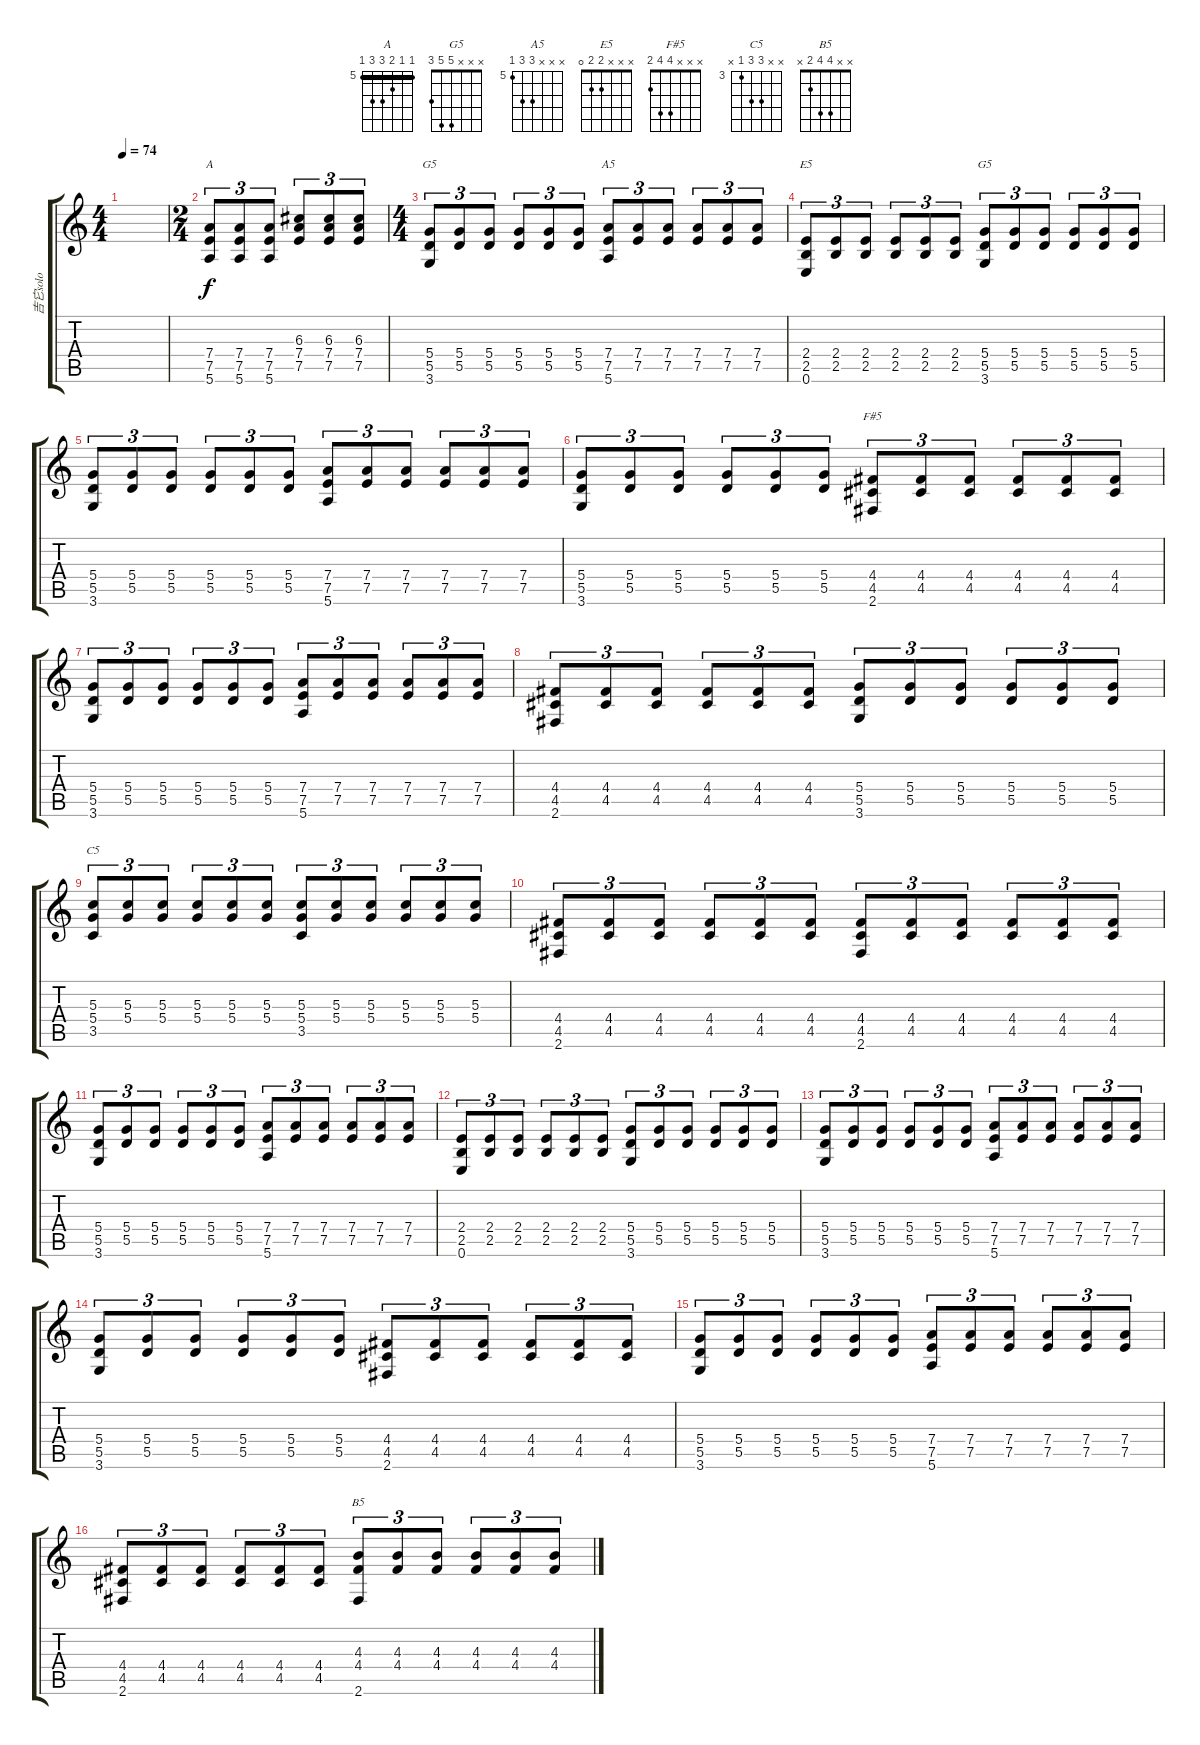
\track ("吉它solo" "吉它solo") {instrument overdrivenguitar}
\staff {score tabs}
\tuning (E4 B3 G3 D3 A2 E2) {hide}
\chord ("A" 5 5 6 7 7 5) {firstfret 5 barre 5}
\chord ("G5" x x x 5 5 3) {firstfret 3}
\chord ("A5" x x x 7 7 5) {firstfret 5}
\chord ("E5" x x x 2 2 0)
\chord ("G5" x x x 5 5 3)
\chord ("F#5" x x x 4 4 2)
\chord ("C5" x x 5 5 3 x) {firstfret 3}
\chord ("B5" x x 4 4 2 x)
\ts (4 4)
\tempo 74
\clef g2
\ks c
|
\ts (2 4)
(7.4 7.5 5.6).8{tu (3 2) ch "A"} (7.4 7.5 5.6).8{tu (3 2)} (7.4 7.5 5.6).8{tu (3 2)} (6.3 7.4 7.5).8{tu (3 2)} (6.3 7.4 7.5).8{tu (3 2)} (6.3 7.4 7.5).8{tu (3 2)} |
\ts (4 4)
(5.4 5.5 3.6).8{tu (3 2) ch "G5"} (5.4 5.5).8{tu (3 2)} (5.4 5.5).8{tu (3 2)} (5.4 5.5).8{tu (3 2)} (5.4 5.5).8{tu (3 2)} (5.4 5.5).8{tu (3 2)} (7.4 7.5 5.6).8{tu (3 2) ch "A5"} (7.4 7.5).8{tu (3 2)} (7.4 7.5).8{tu (3 2)} (7.4 7.5).8{tu (3 2)} (7.4 7.5).8{tu (3 2)} (7.4 7.5).8{tu (3 2)} |
(2.4 2.5 0.6).8{tu (3 2) ch "E5"} (2.4 2.5).8{tu (3 2)} (2.4 2.5).8{tu (3 2)} (2.4 2.5).8{tu (3 2)} (2.4 2.5).8{tu (3 2)} (2.4 2.5).8{tu (3 2)} (5.4 5.5 3.6).8{tu (3 2) ch "G5"} (5.4 5.5).8{tu (3 2)} (5.4 5.5).8{tu (3 2)} (5.4 5.5).8{tu (3 2)} (5.4 5.5).8{tu (3 2)} (5.4 5.5).8{tu (3 2)} |
(5.4 5.5 3.6).8{tu (3 2)} (5.4 5.5).8{tu (3 2)} (5.4 5.5).8{tu (3 2)} (5.4 5.5).8{tu (3 2)} (5.4 5.5).8{tu (3 2)} (5.4 5.5).8{tu (3 2)} (7.4 7.5 5.6).8{tu (3 2)} (7.4 7.5).8{tu (3 2)} (7.4 7.5).8{tu (3 2)} (7.4 7.5).8{tu (3 2)} (7.4 7.5).8{tu (3 2)} (7.4 7.5).8{tu (3 2)} |
(5.4 5.5 3.6).8{tu (3 2)} (5.4 5.5).8{tu (3 2)} (5.4 5.5).8{tu (3 2)} (5.4 5.5).8{tu (3 2)} (5.4 5.5).8{tu (3 2)} (5.4 5.5).8{tu (3 2)} (4.4 4.5 2.6).8{tu (3 2) ch "F#5"} (4.4 4.5).8{tu (3 2)} (4.4 4.5).8{tu (3 2)} (4.4 4.5).8{tu (3 2)} (4.4 4.5).8{tu (3 2)} (4.4 4.5).8{tu (3 2)} |
(5.4 5.5 3.6).8{tu (3 2)} (5.4 5.5).8{tu (3 2)} (5.4 5.5).8{tu (3 2)} (5.4 5.5).8{tu (3 2)} (5.4 5.5).8{tu (3 2)} (5.4 5.5).8{tu (3 2)} (7.4 7.5 5.6).8{tu (3 2)} (7.4 7.5).8{tu (3 2)} (7.4 7.5).8{tu (3 2)} (7.4 7.5).8{tu (3 2)} (7.4 7.5).8{tu (3 2)} (7.4 7.5).8{tu (3 2)} |
(4.4 4.5 2.6).8{tu (3 2)} (4.4 4.5).8{tu (3 2)} (4.4 4.5).8{tu (3 2)} (4.4 4.5).8{tu (3 2)} (4.4 4.5).8{tu (3 2)} (4.4 4.5).8{tu (3 2)} (5.4 5.5 3.6).8{tu (3 2)} (5.4 5.5).8{tu (3 2)} (5.4 5.5).8{tu (3 2)} (5.4 5.5).8{tu (3 2)} (5.4 5.5).8{tu (3 2)} (5.4 5.5).8{tu (3 2)} |
(5.3 5.4 3.5).8{tu (3 2) ch "C5"} (5.3 5.4).8{tu (3 2)} (5.3 5.4).8{tu (3 2)} (5.3 5.4).8{tu (3 2)} (5.3 5.4).8{tu (3 2)} (5.3 5.4).8{tu (3 2)} (5.3 5.4 3.5).8{tu (3 2)} (5.3 5.4).8{tu (3 2)} (5.3 5.4).8{tu (3 2)} (5.3 5.4).8{tu (3 2)} (5.3 5.4).8{tu (3 2)} (5.3 5.4).8{tu (3 2)} |
(4.4 4.5 2.6).8{tu (3 2)} (4.4 4.5).8{tu (3 2)} (4.4 4.5).8{tu (3 2)} (4.4 4.5).8{tu (3 2)} (4.4 4.5).8{tu (3 2)} (4.4 4.5).8{tu (3 2)} (4.4 4.5 2.6).8{tu (3 2)} (4.4 4.5).8{tu (3 2)} (4.4 4.5).8{tu (3 2)} (4.4 4.5).8{tu (3 2)} (4.4 4.5).8{tu (3 2)} (4.4 4.5).8{tu (3 2)} |
(5.4 5.5 3.6).8{tu (3 2)} (5.4 5.5).8{tu (3 2)} (5.4 5.5).8{tu (3 2)} (5.4 5.5).8{tu (3 2)} (5.4 5.5).8{tu (3 2)} (5.4 5.5).8{tu (3 2)} (7.4 7.5 5.6).8{tu (3 2)} (7.4 7.5).8{tu (3 2)} (7.4 7.5).8{tu (3 2)} (7.4 7.5).8{tu (3 2)} (7.4 7.5).8{tu (3 2)} (7.4 7.5).8{tu (3 2)} |
(2.4 2.5 0.6).8{tu (3 2)} (2.4 2.5).8{tu (3 2)} (2.4 2.5).8{tu (3 2)} (2.4 2.5).8{tu (3 2)} (2.4 2.5).8{tu (3 2)} (2.4 2.5).8{tu (3 2)} (5.4 5.5 3.6).8{tu (3 2)} (5.4 5.5).8{tu (3 2)} (5.4 5.5).8{tu (3 2)} (5.4 5.5).8{tu (3 2)} (5.4 5.5).8{tu (3 2)} (5.4 5.5).8{tu (3 2)} |
(5.4 5.5 3.6).8{tu (3 2)} (5.4 5.5).8{tu (3 2)} (5.4 5.5).8{tu (3 2)} (5.4 5.5).8{tu (3 2)} (5.4 5.5).8{tu (3 2)} (5.4 5.5).8{tu (3 2)} (7.4 7.5 5.6).8{tu (3 2)} (7.4 7.5).8{tu (3 2)} (7.4 7.5).8{tu (3 2)} (7.4 7.5).8{tu (3 2)} (7.4 7.5).8{tu (3 2)} (7.4 7.5).8{tu (3 2)} |
(5.4 5.5 3.6).8{tu (3 2)} (5.4 5.5).8{tu (3 2)} (5.4 5.5).8{tu (3 2)} (5.4 5.5).8{tu (3 2)} (5.4 5.5).8{tu (3 2)} (5.4 5.5).8{tu (3 2)} (4.4 4.5 2.6).8{tu (3 2)} (4.4 4.5).8{tu (3 2)} (4.4 4.5).8{tu (3 2)} (4.4 4.5).8{tu (3 2)} (4.4 4.5).8{tu (3 2)} (4.4 4.5).8{tu (3 2)} |
(5.4 5.5 3.6).8{tu (3 2)} (5.4 5.5).8{tu (3 2)} (5.4 5.5).8{tu (3 2)} (5.4 5.5).8{tu (3 2)} (5.4 5.5).8{tu (3 2)} (5.4 5.5).8{tu (3 2)} (7.4 7.5 5.6).8{tu (3 2)} (7.4 7.5).8{tu (3 2)} (7.4 7.5).8{tu (3 2)} (7.4 7.5).8{tu (3 2)} (7.4 7.5).8{tu (3 2)} (7.4 7.5).8{tu (3 2)} |
(4.4 4.5 2.6).8{tu (3 2)} (4.4 4.5).8{tu (3 2)} (4.4 4.5).8{tu (3 2)} (4.4 4.5).8{tu (3 2)} (4.4 4.5).8{tu (3 2)} (4.4 4.5).8{tu (3 2)} (4.3 4.4 2.6).8{tu (3 2) ch "B5"} (4.3 4.4).8{tu (3 2)} (4.3 4.4).8{tu (3 2)} (4.3 4.4).8{tu (3 2)} (4.3 4.4).8{tu (3 2)} (4.3 4.4).8{tu (3 2)}
